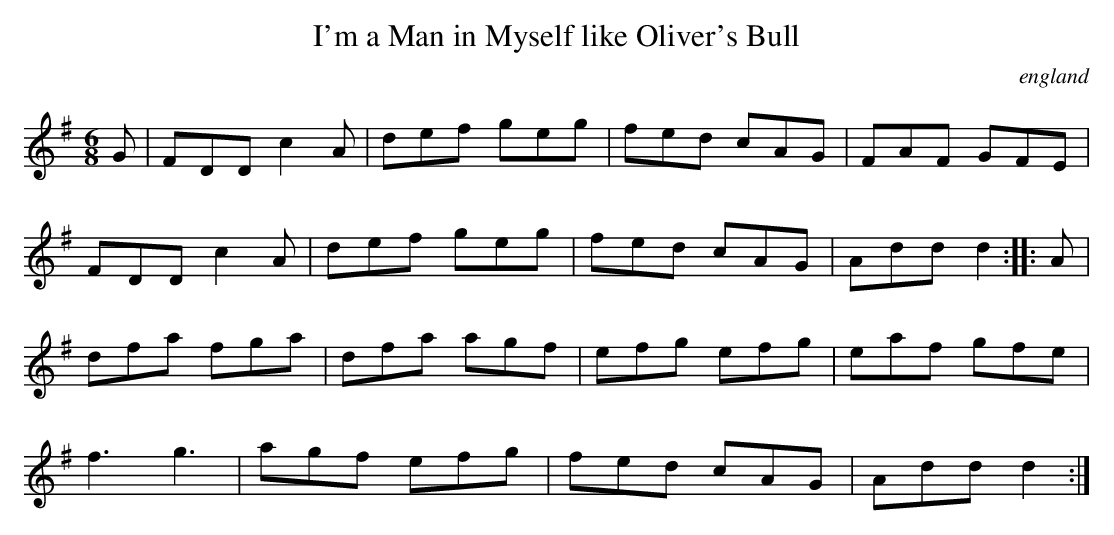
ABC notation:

X:1
T:I'm a Man in Myself like Oliver's Bull
O:england
L:1/8
M:6/8
K:G
G|FDD c2 A|def geg|fed cAG|FAF GFE|
FDD c2 A|def geg|fed cAG|Add d2::A|
dfa fga|dfa agf|efg efg|eaf gfe|
f3 g3|agf efg|fed cAG|Add d2:|
